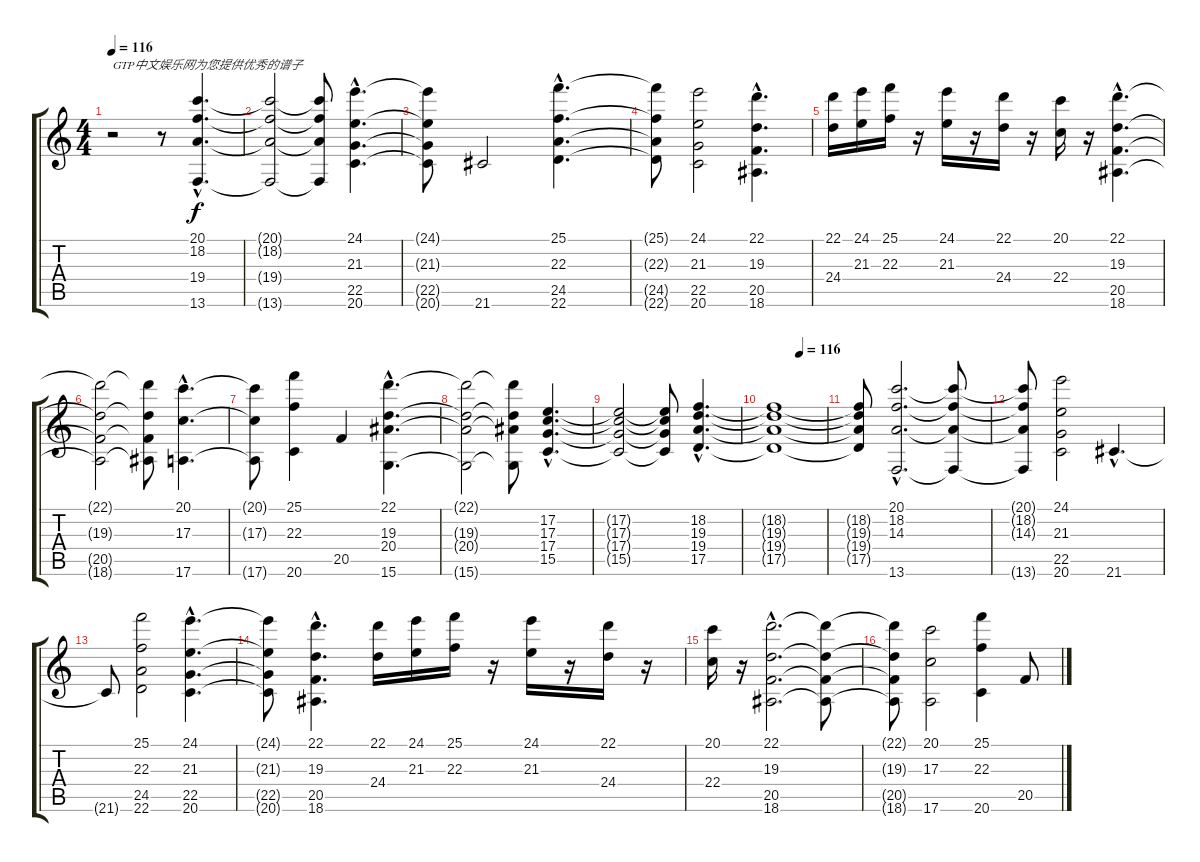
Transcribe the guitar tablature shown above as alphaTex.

\track "" {instrument stringensemble1}
\staff {score tabs}
\tuning (E4 B3 G3 D3 A2 E2) {hide}
\ts (4 4)
\tempo 116
\clef g2
\ks c
r.2{txt "GTP中文娱乐网为您提供优秀的谱子" dy f instrument stringensemble1} r.8 (20.1{hac} 18.2{hac} 19.4{hac} 13.6{hac}).4{d} |
(20.1{t} 18.2{t} 19.4{t} 13.6{t}).2 (20.1{t} 18.2{t} 19.4{t} 13.6{t}).8 (24.1{hac} 21.3{hac} 22.5{hac} 20.6{hac}).4{d} |
(24.1{t} 21.3{t} 22.5{t} 20.6{t}).8 21.6.2 (25.1{hac} 22.3{hac} 24.5{hac} 22.6{hac}).4{d} |
(25.1{t} 22.3{t} 24.5{t} 22.6{t}).8 (24.1 21.3 22.5 20.6).2 (22.1{hac} 19.3{hac} 20.5 18.6).4{d} |
(22.1 24.4).16 (24.1 21.3).16 (25.1 22.3).16 r.16 (24.1 21.3).16 r.16 (22.1 24.4).16 r.16 (20.1 22.4).16 r.16 (22.1{hac} 19.3{hac} 20.5{hac} 18.6{hac}).4{d} |
(22.1{t} 19.3{t} 20.5{t} 18.6{t}).2 (22.1{t} 19.3{t} 20.5{t} 18.6{t}).8 (20.1{hac} 17.3{hac} 17.6{hac}).4{d} |
(20.1{t} 17.3{t} 17.6{t}).8 (25.1 22.3 20.6).4 20.5.4 (22.1{hac} 19.3{hac} 20.4{hac} 15.6{hac}).4{d} |
(22.1{t} 19.3{t} 20.4{t} 15.6{t}).2 (22.1{t} 19.3{t} 20.4{t} 15.6{t}).8 (17.2{hac} 17.3{hac} 17.4{hac} 15.5{hac}).4{d} |
(17.2{t} 17.3{t} 17.4{t} 15.5{t}).2 (17.2{t} 17.3{t} 17.4{t} 15.5{t}).8 (18.2{hac} 19.3{hac} 19.4{hac} 17.5{hac}).4{d} |
\tempo (116 0.5)
(18.2{t} 19.3{t} 19.4{t} 17.5{t}).1 |
(18.2{t} 19.3{t} 19.4{t} 17.5{t}).8 (20.1{hac} 18.2{hac} 14.3{hac} 13.6{hac}).2{d} (20.1{t} 18.2{t} 14.3{t} 13.6{t}).8 |
(20.1{t} 18.2{t} 14.3{t} 13.6{t}).8 (24.1 21.3 22.5 20.6).2 21.6{hac}.4{d} |
21.6{t}.8 (25.1 22.3 24.5 22.6).2 (24.1{hac} 21.3{hac} 22.5{hac} 20.6{hac}).4{d} |
(24.1{t} 21.3{t} 22.5{t} 20.6{t}).8 (22.1{hac} 19.3{hac} 20.5 18.6).4{d} (22.1 24.4).16 (24.1 21.3).16 (25.1 22.3).16 r.16 (24.1 21.3).16 r.16 (22.1 24.4).16 r.16 |
(20.1 22.4).16 r.16 (22.1{hac} 19.3{hac} 20.5{hac} 18.6{hac}).2{d} (22.1{t} 19.3{t} 20.5{t} 18.6{t}).8 |
(22.1{t} 19.3{t} 20.5{t} 18.6{t}).8 (20.1 17.3 17.6).2 (25.1 22.3 20.6).4 20.5.8
